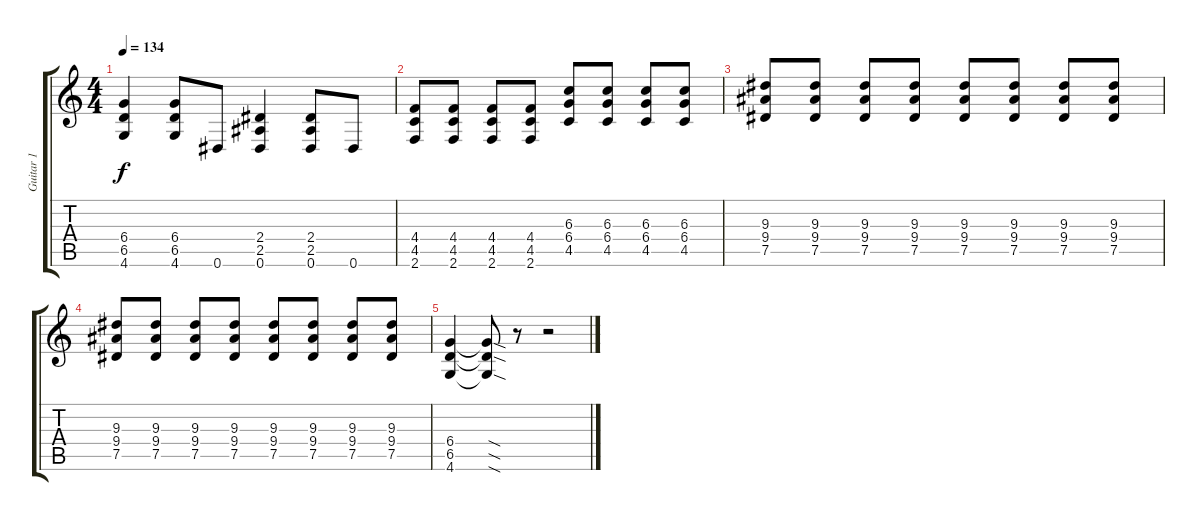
\track ("Guitar 1" "Guitar 1") {instrument distortionguitar}
\staff {score tabs}
\tuning (Eb4 Bb3 Gb3 Db3 Ab2 Eb2) {hide}
\ts (4 4)
\tempo 134
\clef g2
\ks c
(6.4 6.5 4.6).4{dy f} (6.4 6.5 4.6).8 0.6.8 (2.4 2.5 0.6).4 (2.4 2.5 0.6).8 0.6.8 |
(4.4 4.5 2.6).8 (4.4 4.5 2.6).8 (4.4 4.5 2.6).8 (4.4 4.5 2.6).8 (6.3 6.4 4.5).8 (6.3 6.4 4.5).8 (6.3 6.4 4.5).8 (6.3 6.4 4.5).8 |
(9.3 9.4 7.5).8 (9.3 9.4 7.5).8 (9.3 9.4 7.5).8 (9.3 9.4 7.5).8 (9.3 9.4 7.5).8 (9.3 9.4 7.5).8 (9.3 9.4 7.5).8 (9.3 9.4 7.5).8 |
(9.3 9.4 7.5).8 (9.3 9.4 7.5).8 (9.3 9.4 7.5).8 (9.3 9.4 7.5).8 (9.3 9.4 7.5).8 (9.3 9.4 7.5).8 (9.3 9.4 7.5).8 (9.3 9.4 7.5).8 |
(6.4 6.5 4.6).4 (6.4{sod t} 6.5{sod t} 4.6{sod t}).8 r.8 r.2
